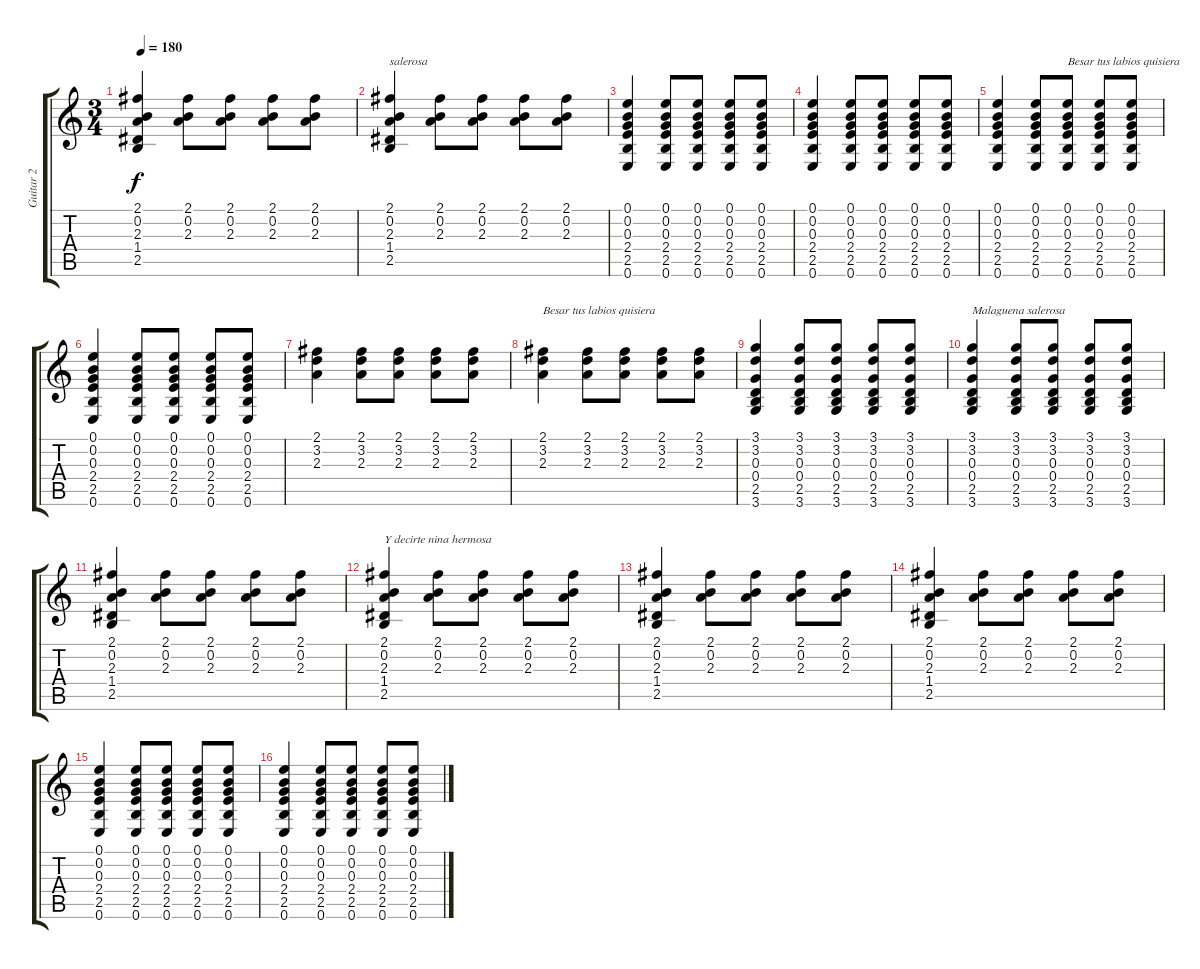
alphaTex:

\track ("Guitar 2" "Guitar 2") {instrument acousticguitarnylon}
\staff {score tabs}
\tuning (E4 B3 G3 D3 A2 E2) {hide}
\ts (3 4)
\tempo 180
\clef g2
\ks c
(2.1 0.2 2.3 1.4 2.5).4{dy f} (2.1 0.2 2.3).8 (2.1 0.2 2.3).8 (2.1 0.2 2.3).8 (2.1 0.2 2.3).8 |
(2.1 0.2 2.3 1.4 2.5).4{txt "salerosa"} (2.1 0.2 2.3).8 (2.1 0.2 2.3).8 (2.1 0.2 2.3).8 (2.1 0.2 2.3).8 |
(0.1 0.2 0.3 2.4 2.5 0.6).4 (0.1 0.2 0.3 2.4 2.5 0.6).8 (0.1 0.2 0.3 2.4 2.5 0.6).8 (0.1 0.2 0.3 2.4 2.5 0.6).8 (0.1 0.2 0.3 2.4 2.5 0.6).8 |
(0.1 0.2 0.3 2.4 2.5 0.6).4 (0.1 0.2 0.3 2.4 2.5 0.6).8 (0.1 0.2 0.3 2.4 2.5 0.6).8 (0.1 0.2 0.3 2.4 2.5 0.6).8 (0.1 0.2 0.3 2.4 2.5 0.6).8 |
(0.1 0.2 0.3 2.4 2.5 0.6).4 (0.1 0.2 0.3 2.4 2.5 0.6).8 (0.1 0.2 0.3 2.4 2.5 0.6).8{txt "Besar tus labios quisiera"} (0.1 0.2 0.3 2.4 2.5 0.6).8 (0.1 0.2 0.3 2.4 2.5 0.6).8 |
(0.1 0.2 0.3 2.4 2.5 0.6).4 (0.1 0.2 0.3 2.4 2.5 0.6).8 (0.1 0.2 0.3 2.4 2.5 0.6).8 (0.1 0.2 0.3 2.4 2.5 0.6).8 (0.1 0.2 0.3 2.4 2.5 0.6).8 |
(2.1 3.2 2.3).4 (2.1 3.2 2.3).8 (2.1 3.2 2.3).8 (2.1 3.2 2.3).8 (2.1 3.2 2.3).8 |
(2.1 3.2 2.3).4{txt "Besar tus labios quisiera"} (2.1 3.2 2.3).8 (2.1 3.2 2.3).8 (2.1 3.2 2.3).8 (2.1 3.2 2.3).8 |
(3.1 3.2 0.3 0.4 2.5 3.6).4 (3.1 3.2 0.3 0.4 2.5 3.6).8 (3.1 3.2 0.3 0.4 2.5 3.6).8 (3.1 3.2 0.3 0.4 2.5 3.6).8 (3.1 3.2 0.3 0.4 2.5 3.6).8 |
(3.1 3.2 0.3 0.4 2.5 3.6).4{txt "Malaguena salerosa"} (3.1 3.2 0.3 0.4 2.5 3.6).8 (3.1 3.2 0.3 0.4 2.5 3.6).8 (3.1 3.2 0.3 0.4 2.5 3.6).8 (3.1 3.2 0.3 0.4 2.5 3.6).8 |
(2.1 0.2 2.3 1.4 2.5).4 (2.1 0.2 2.3).8 (2.1 0.2 2.3).8 (2.1 0.2 2.3).8 (2.1 0.2 2.3).8 |
(2.1 0.2 2.3 1.4 2.5).4{txt "Y decirte nina hermosa"} (2.1 0.2 2.3).8 (2.1 0.2 2.3).8 (2.1 0.2 2.3).8 (2.1 0.2 2.3).8 |
(2.1 0.2 2.3 1.4 2.5).4 (2.1 0.2 2.3).8 (2.1 0.2 2.3).8 (2.1 0.2 2.3).8 (2.1 0.2 2.3).8 |
(2.1 0.2 2.3 1.4 2.5).4 (2.1 0.2 2.3).8 (2.1 0.2 2.3).8 (2.1 0.2 2.3).8 (2.1 0.2 2.3).8 |
(0.1 0.2 0.3 2.4 2.5 0.6).4 (0.1 0.2 0.3 2.4 2.5 0.6).8 (0.1 0.2 0.3 2.4 2.5 0.6).8 (0.1 0.2 0.3 2.4 2.5 0.6).8 (0.1 0.2 0.3 2.4 2.5 0.6).8 |
(0.1 0.2 0.3 2.4 2.5 0.6).4 (0.1 0.2 0.3 2.4 2.5 0.6).8 (0.1 0.2 0.3 2.4 2.5 0.6).8 (0.1 0.2 0.3 2.4 2.5 0.6).8 (0.1 0.2 0.3 2.4 2.5 0.6).8
